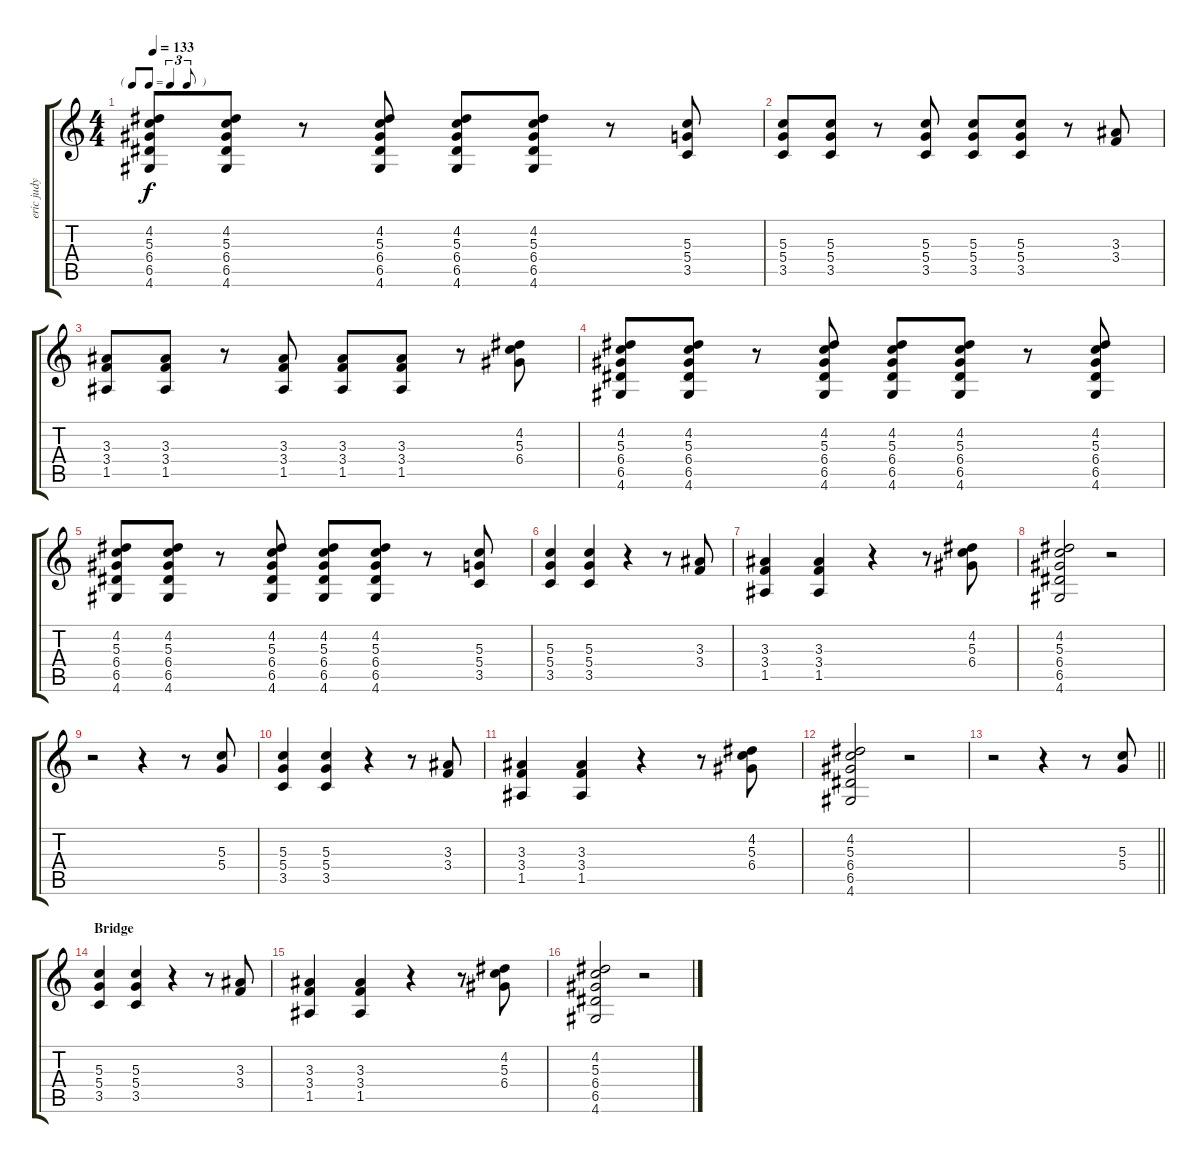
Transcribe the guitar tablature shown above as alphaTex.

\track ("eric judy" "eric judy") {instrument acousticguitarsteel}
\staff {score tabs}
\tuning (E4 B3 G3 D3 A2 E2) {hide}
\ts (4 4)
\tf triplet8th
\tempo 133
\clef g2
\ks c
(4.2 5.3 6.4 6.5 4.6).8{dy f} (4.2 5.3 6.4 6.5 4.6).8 r.8 (4.2 5.3 6.4 6.5 4.6).8 (4.2 5.3 6.4 6.5 4.6).8 (4.2 5.3 6.4 6.5 4.6).8 r.8 (5.3 5.4 3.5).8 |
(5.3 5.4 3.5).8 (5.3 5.4 3.5).8 r.8 (5.3 5.4 3.5).8 (5.3 5.4 3.5).8 (5.3 5.4 3.5).8 r.8 (3.3 3.4).8 |
(3.3 3.4 1.5).8 (3.3 3.4 1.5).8 r.8 (3.3 3.4 1.5).8 (3.3 3.4 1.5).8 (3.3 3.4 1.5).8 r.8 (4.2 5.3 6.4).8 |
(4.2 5.3 6.4 6.5 4.6).8 (4.2 5.3 6.4 6.5 4.6).8 r.8 (4.2 5.3 6.4 6.5 4.6).8 (4.2 5.3 6.4 6.5 4.6).8 (4.2 5.3 6.4 6.5 4.6).8 r.8 (4.2 5.3 6.4 6.5 4.6).8 |
(4.2 5.3 6.4 6.5 4.6).8 (4.2 5.3 6.4 6.5 4.6).8 r.8 (4.2 5.3 6.4 6.5 4.6).8 (4.2 5.3 6.4 6.5 4.6).8 (4.2 5.3 6.4 6.5 4.6).8 r.8 (5.3 5.4 3.5).8 |
(5.3 5.4 3.5).4 (5.3 5.4 3.5).4 r.4 r.8 (3.3 3.4).8 |
(3.3 3.4 1.5).4 (3.3 3.4 1.5).4 r.4 r.8 (4.2 5.3 6.4).8 |
(4.2 5.3 6.4 6.5 4.6).2 r.2 |
r.2 r.4 r.8 (5.3 5.4).8 |
(5.3 5.4 3.5).4 (5.3 5.4 3.5).4 r.4 r.8 (3.3 3.4).8 |
(3.3 3.4 1.5).4 (3.3 3.4 1.5).4 r.4 r.8 (4.2 5.3 6.4).8 |
(4.2 5.3 6.4 6.5 4.6).2 r.2 |
\barLineRight lightlight
r.2 r.4 r.8 (5.3 5.4).8 |
\section ("" "Bridge")
(5.3 5.4 3.5).4 (5.3 5.4 3.5).4 r.4 r.8 (3.3 3.4).8 |
(3.3 3.4 1.5).4 (3.3 3.4 1.5).4 r.4 r.8 (4.2 5.3 6.4).8 |
(4.2 5.3 6.4 6.5 4.6).2 r.2
